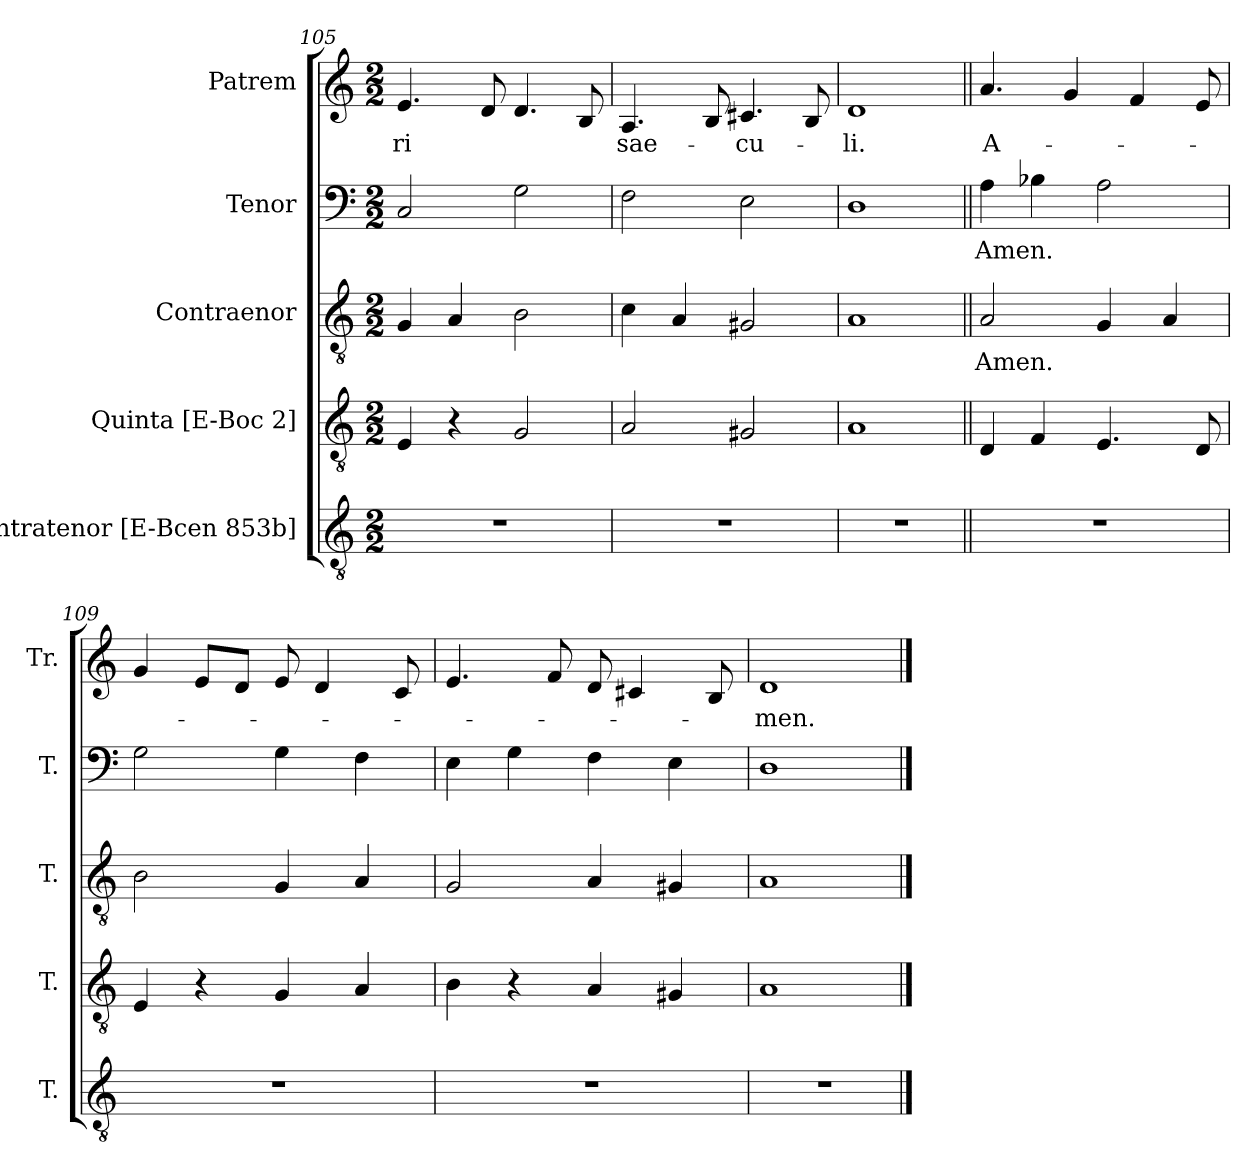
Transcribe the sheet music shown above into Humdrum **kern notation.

**kern	**kern	**kern	**text	**kern	**text	**kern	**text
*part5	*part4	*part3	*part3	*part2	*part2	*part1	*part1
*staff5	*staff4	*staff3	*staff3	*staff2	*staff2	*staff1	*staff1
*I"Contratenor [E-Bcen 853b]	*I"Quinta [E-Boc 2]	*I"Contraenor	*	*I"Tenor	*	*I"Patrem	*
*I'T.	*I'T.	*I'T.	*	*I'T.	*	*I'Tr.	*
*clefGv2	*clefGv2	*clefGv2	*	*clefF4	*	*clefG2	*
*ITrd7c12	*ITrd7c12	*ITrd7c12	*	*ITrd7c12	*	*	*
*k[]	*k[]	*k[]	*	*k[]	*	*k[]	*
*C:	*C:	*C:	*	*C:	*	*C:	*
*M2/2	*M2/2	*M2/2	*	*M2/2	*	*M2/2	*
=105	=105	=105	=105	=105	=105	=105	=105
!	!	!	!	!	!	!	!LO:LY:b:color=#000000
1r	4EEi/	4GGi/	.	2CCi/	.	4.ei/	-ri
.	4r	4AAi/	.	.	.	.	.
.	.	.	.	.	.	8di/L	.
.	2GGi/	2BBi\	.	2GGi\	.	4.di/	.
.	.	.	.	.	.	8Bi/L	.
!!LO:LB:g=z
=106	=106	=106	=106	=106	=106	=106	=106
!	!	!	!	!	!	!	!LO:LY:b:color=#000000
1r	2AAi/	4Ci\	.	2FFi\	.	4.Ai/	sae-
.	.	4AAi/	.	.	.	.	.
.	.	.	.	.	.	8Bi/L	.
!	!	!	!	!	!	!	!LO:LY:b:color=#000000
.	2GG#Xi/	2GG#Xi/	.	2EEi\	.	4.c#Xi/	-cu-
.	.	.	.	.	.	8Bi/L	.
=107	=107	=107	=107	=107	=107	=107	=107
!	!	!	!	!	!	!	!LO:LY:b:color=#000000
1r	1AAi/	1AAi/	.	1DDi\	.	1di/	-li.
=108||	=108||	=108||	=108||	=108||	=108||	=108||	=108||
!	!	!	!LO:LY:b:color=#000000	!	!LO:LY:b:color=#000000	!	!LO:LY:b:color=#000000
1r	4DDi/	2AAi/	Amen.	4AAi\	Amen.	4.ai/	A-
.	4FFi/	.	.	4BB-Xi\	.	.	.
.	.	.	.	.	.	4gi/	.
.	4.EEi/	4GGi/	.	2AAi\	.	.	.
.	.	.	.	.	.	4fi/	.
.	.	4AAi/	.	.	.	.	.
.	8DDi/L	.	.	.	.	8ei/L	.
=109	=109	=109	=109	=109	=109	=109	=109
1r	4EEi/	2BBi\	.	2GGi\	.	4gi/	.
.	4r	.	.	.	.	8ei/L	.
.	.	.	.	.	.	8di/J	.
.	4GGi/	4GGi/	.	4GGi\	.	8ei/L	.
.	.	.	.	.	.	4di/	.
.	4AAi/	4AAi/	.	4FFi\	.	.	.
.	.	.	.	.	.	8ci/L	.
=110	=110	=110	=110	=110	=110	=110	=110
1r	4BBi\	2GGi/	.	4EEi\	.	4.ei/	.
.	4r	.	.	4GGi\	.	.	.
.	.	.	.	.	.	8fi/L	.
.	4AAi/	4AAi/	.	4FFi\	.	8di/L	.
.	.	.	.	.	.	4c#Xi/	.
.	4GG#Xi/	4GG#Xi/	.	4EEi\	.	.	.
.	.	.	.	.	.	8Bi/L	.
=111	=111	=111	=111	=111	=111	=111	=111
!	!	!	!	!	!	!	!LO:LY:b:color=#000000
1r	1AAi/	1AAi/	.	1DDi\	.	1di/	-men.
==	==	==	==	==	==	==	==
*-	*-	*-	*-	*-	*-	*-	*-
